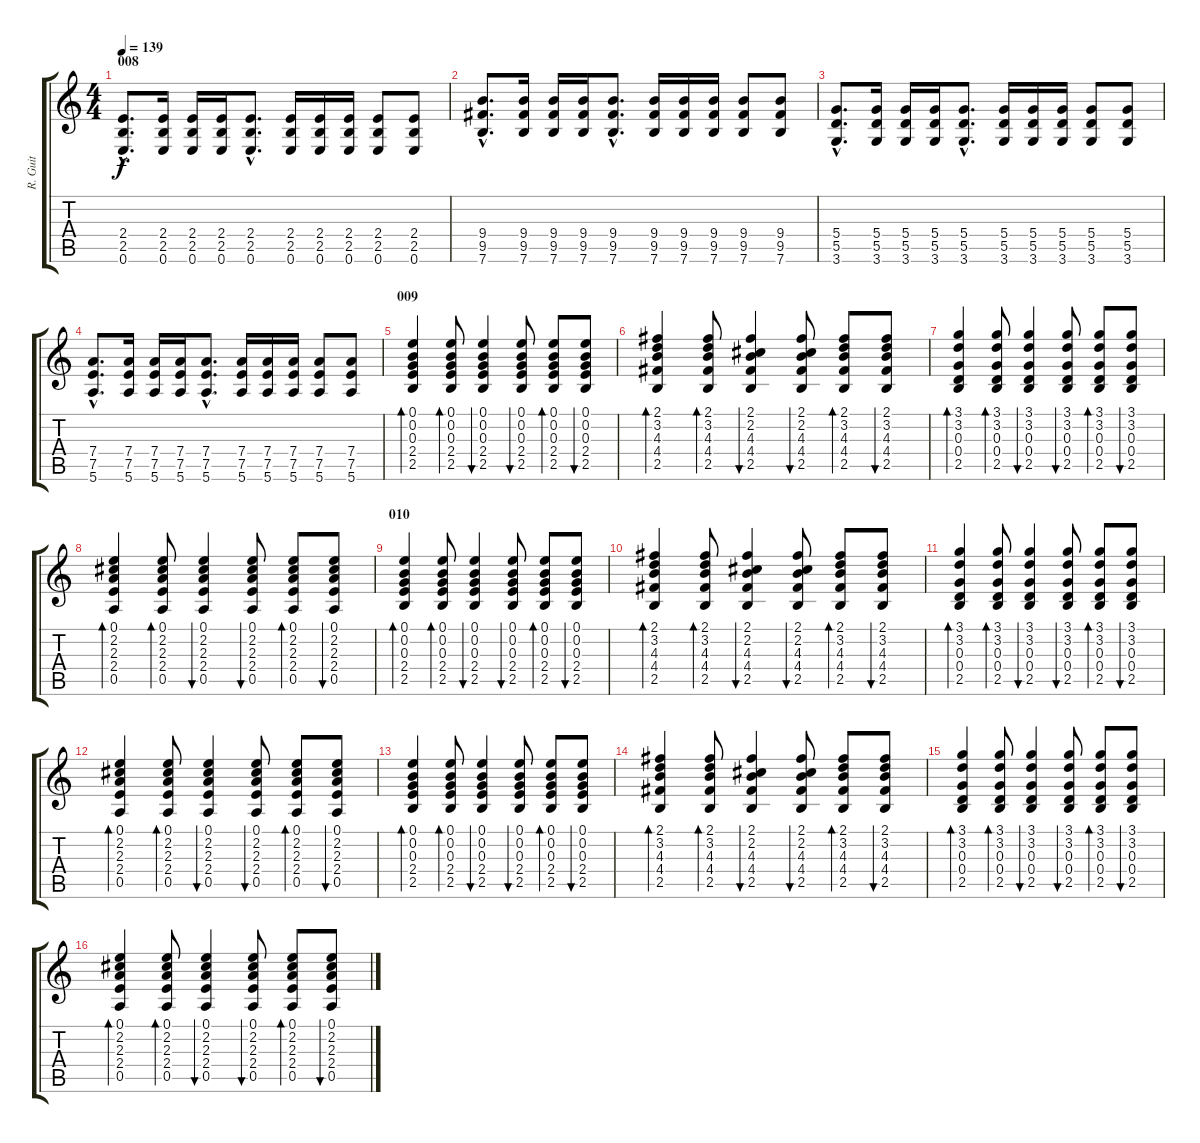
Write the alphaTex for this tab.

\track ("R. Guit" "R. Guit") {instrument acousticguitarsteel}
\staff {score tabs}
\tuning (E4 B3 G3 D3 A2 E2) {hide}
\ts (4 4)
\section ("" "008")
\tempo 139
\clef g2
\ks c
(2.4{hac} 2.5{hac} 0.6{hac}).8{d dy f} (2.4 2.5 0.6).16 (2.4 2.5 0.6).16 (2.4 2.5 0.6).16 (2.4{hac} 2.5{hac} 0.6{hac}).8{d} (2.4 2.5 0.6).16 (2.4 2.5 0.6).16 (2.4 2.5 0.6).16 (2.4 2.5 0.6).8 (2.4 2.5 0.6).8 |
(9.4{hac} 9.5{hac} 7.6{hac}).8{d} (9.4 9.5 7.6).16 (9.4 9.5 7.6).16 (9.4 9.5 7.6).16 (9.4{hac} 9.5{hac} 7.6{hac}).8{d} (9.4 9.5 7.6).16 (9.4 9.5 7.6).16 (9.4 9.5 7.6).16 (9.4 9.5 7.6).8 (9.4 9.5 7.6).8 |
(5.4{hac} 5.5{hac} 3.6{hac}).8{d} (5.4 5.5 3.6).16 (5.4 5.5 3.6).16 (5.4 5.5 3.6).16 (5.4{hac} 5.5{hac} 3.6{hac}).8{d} (5.4 5.5 3.6).16 (5.4 5.5 3.6).16 (5.4 5.5 3.6).16 (5.4 5.5 3.6).8 (5.4 5.5 3.6).8 |
(7.4{hac} 7.5{hac} 5.6{hac}).8{d} (7.4 7.5 5.6).16 (7.4 7.5 5.6).16 (7.4 7.5 5.6).16 (7.4{hac} 7.5{hac} 5.6{hac}).8{d} (7.4 7.5 5.6).16 (7.4 7.5 5.6).16 (7.4 7.5 5.6).16 (7.4 7.5 5.6).8 (7.4 7.5 5.6).8 |
\section ("" "009")
(0.1 0.2 0.3 2.4 2.5).4{bd 60} (0.1 0.2 0.3 2.4 2.5).8{bd 60} (0.1 0.2 0.3 2.4 2.5).4{bu 60} (0.1 0.2 0.3 2.4 2.5).8{bu 60} (0.1 0.2 0.3 2.4 2.5).8{bd 60} (0.1 0.2 0.3 2.4 2.5).8{bu 60} |
(2.1 3.2 4.3 4.4 2.5).4{bd 60} (2.1 3.2 4.3 4.4 2.5).8{bd 60} (2.1 2.2 4.3 4.4 2.5).4{bu 60} (2.1 2.2 4.3 4.4 2.5).8{bu 60} (2.1 3.2 4.3 4.4 2.5).8{bd 60} (2.1 3.2 4.3 4.4 2.5).8{bu 60} |
(3.1 3.2 0.3 0.4 2.5).4{bd 60} (3.1 3.2 0.3 0.4 2.5).8{bd 60} (3.1 3.2 0.3 0.4 2.5).4{bu 60} (3.1 3.2 0.3 0.4 2.5).8{bu 60} (3.1 3.2 0.3 0.4 2.5).8{bd 60} (3.1 3.2 0.3 0.4 2.5).8{bu 60} |
(0.1 2.2 2.3 2.4 0.5).4{bd 60} (0.1 2.2 2.3 2.4 0.5).8{bd 60} (0.1 2.2 2.3 2.4 0.5).4{bu 60} (0.1 2.2 2.3 2.4 0.5).8{bu 60} (0.1 2.2 2.3 2.4 0.5).8{bd 60} (0.1 2.2 2.3 2.4 0.5).8{bu 60} |
\section ("" "010")
(0.1 0.2 0.3 2.4 2.5).4{bd 60} (0.1 0.2 0.3 2.4 2.5).8{bd 60} (0.1 0.2 0.3 2.4 2.5).4{bu 60} (0.1 0.2 0.3 2.4 2.5).8{bu 60} (0.1 0.2 0.3 2.4 2.5).8{bd 60} (0.1 0.2 0.3 2.4 2.5).8{bu 60} |
(2.1 3.2 4.3 4.4 2.5).4{bd 60} (2.1 3.2 4.3 4.4 2.5).8{bd 60} (2.1 2.2 4.3 4.4 2.5).4{bu 60} (2.1 2.2 4.3 4.4 2.5).8{bu 60} (2.1 3.2 4.3 4.4 2.5).8{bd 60} (2.1 3.2 4.3 4.4 2.5).8{bu 60} |
(3.1 3.2 0.3 0.4 2.5).4{bd 60} (3.1 3.2 0.3 0.4 2.5).8{bd 60} (3.1 3.2 0.3 0.4 2.5).4{bu 60} (3.1 3.2 0.3 0.4 2.5).8{bu 60} (3.1 3.2 0.3 0.4 2.5).8{bd 60} (3.1 3.2 0.3 0.4 2.5).8{bu 60} |
(0.1 2.2 2.3 2.4 0.5).4{bd 60} (0.1 2.2 2.3 2.4 0.5).8{bd 60} (0.1 2.2 2.3 2.4 0.5).4{bu 60} (0.1 2.2 2.3 2.4 0.5).8{bu 60} (0.1 2.2 2.3 2.4 0.5).8{bd 60} (0.1 2.2 2.3 2.4 0.5).8{bu 60} |
(0.1 0.2 0.3 2.4 2.5).4{bd 60} (0.1 0.2 0.3 2.4 2.5).8{bd 60} (0.1 0.2 0.3 2.4 2.5).4{bu 60} (0.1 0.2 0.3 2.4 2.5).8{bu 60} (0.1 0.2 0.3 2.4 2.5).8{bd 60} (0.1 0.2 0.3 2.4 2.5).8{bu 60} |
(2.1 3.2 4.3 4.4 2.5).4{bd 60} (2.1 3.2 4.3 4.4 2.5).8{bd 60} (2.1 2.2 4.3 4.4 2.5).4{bu 60} (2.1 2.2 4.3 4.4 2.5).8{bu 60} (2.1 3.2 4.3 4.4 2.5).8{bd 60} (2.1 3.2 4.3 4.4 2.5).8{bu 60} |
(3.1 3.2 0.3 0.4 2.5).4{bd 60} (3.1 3.2 0.3 0.4 2.5).8{bd 60} (3.1 3.2 0.3 0.4 2.5).4{bu 60} (3.1 3.2 0.3 0.4 2.5).8{bu 60} (3.1 3.2 0.3 0.4 2.5).8{bd 60} (3.1 3.2 0.3 0.4 2.5).8{bu 60} |
(0.1 2.2 2.3 2.4 0.5).4{bd 60} (0.1 2.2 2.3 2.4 0.5).8{bd 60} (0.1 2.2 2.3 2.4 0.5).4{bu 60} (0.1 2.2 2.3 2.4 0.5).8{bu 60} (0.1 2.2 2.3 2.4 0.5).8{bd 60} (0.1 2.2 2.3 2.4 0.5).8{bu 60}
